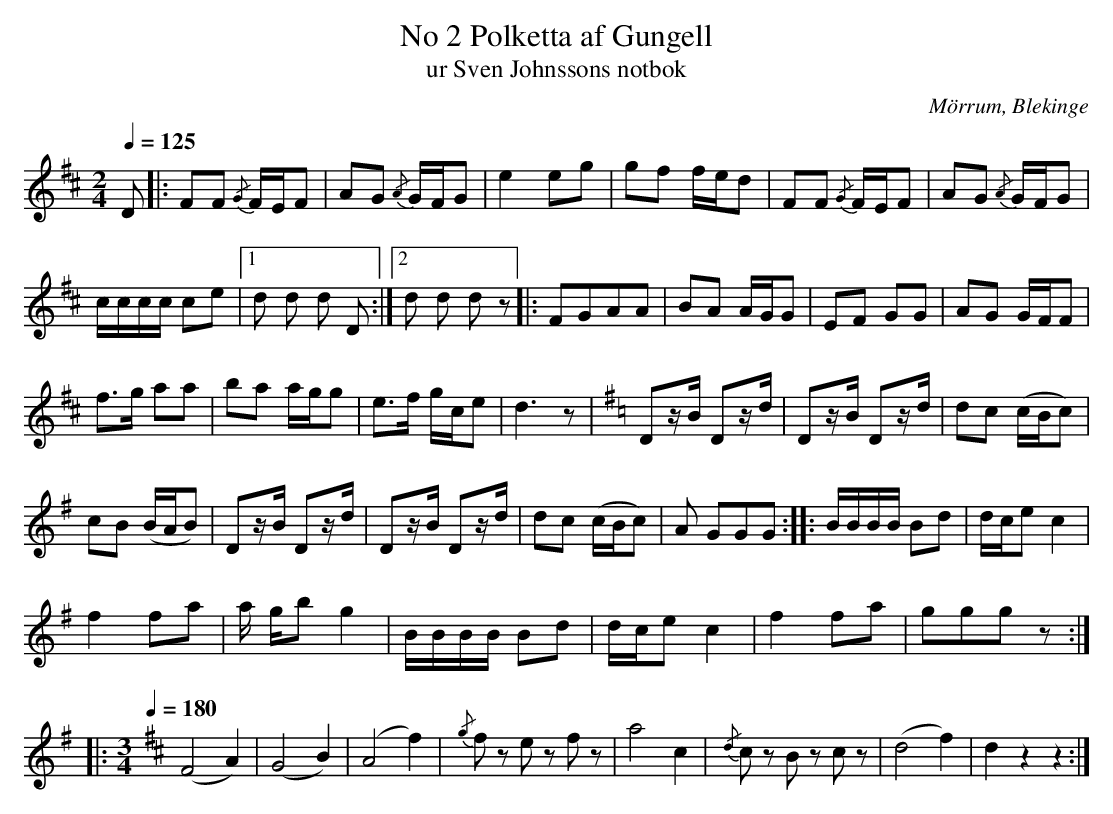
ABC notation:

X:1
T:No 2 Polketta af Gungell
T:ur Sven Johnssons notbok
O:Mörrum, Blekinge
M:2/4
L:1/8
Q:1/4=125
K:D
D |: FF {/G} F/2E/2F | AG {/A} G/2F/2G | e2 eg | gf f/2e/2d | FF {/G} F/2E/2F | AG {/A} G/2F/2G |
c/2c/2c/2c/2 ce |1 d d d D:|2 d d d z |: FGAA | BA A/2G/2G | EF GG | AG G/2F/2F |
f>g aa | ba a/2g/2g | e>f g/2c/2e | d3 z | [K:G] Dz/2B/2 Dz/2d/2 | Dz/2B/2 Dz/2d/2 | dc (c/2B/2c) |
cB (B/2A/2B) | Dz/2B/2 Dz/2d/2 | Dz/2B/2 Dz/2d/2 | dc (c/2B/2c) | A GGG :: B/2B/2B/2B/2 Bd | d/2c/2e c2 |
f2 fa | a/2 g/2b g2 | B/2B/2B/2B/2 Bd | d/2c/2e c2 | f2 fa | ggg z ::
[M:3/4] [Q:1/4=180] [K:D] (F4A2) | (G4B2) | (A4f2) | {/g}f z e z f z | a4 c2 | {/d} c z B z c z | (d4f2) | d2 z2 z2 :|
